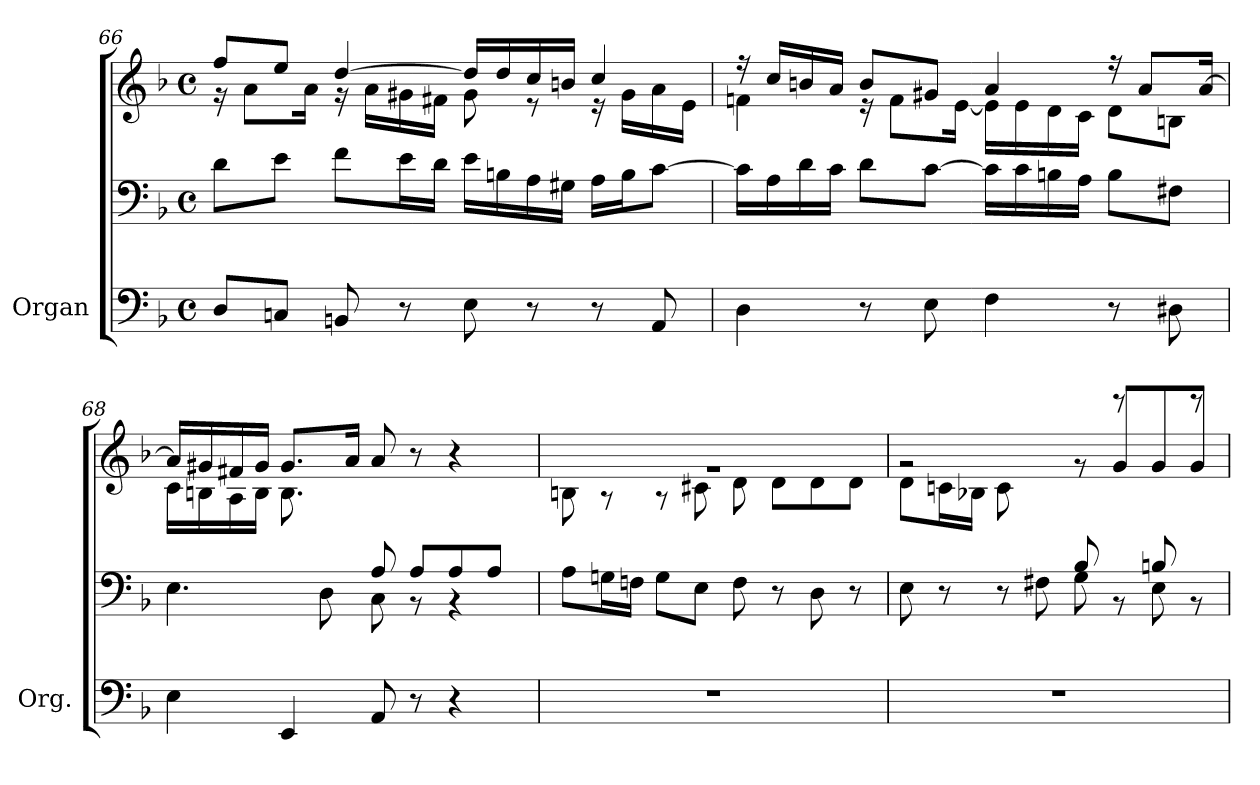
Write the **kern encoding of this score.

**kern	**kern	**kern
*part1	*part1	*part1
*staff3	*staff2	*staff1
*I"Organ	*	*
*I'Org.	*	*
*clefF4	*clefF4	*clefG2
*k[b-]	*k[b-]	*k[b-]
*M4/4	*M4/4	*M4/4
*met(c)	*met(c)	*met(c)
=66	=66	=66
*	*	*^
8D/L	8d\L	8ff/L	16r
.	.	.	8a\L
8Cn/J	8e\J	8ee/J	.
.	.	.	16a\Jk
8BBn/	8f\L	[4dd/	16r
.	.	.	16a\LL
8r	16e\L	.	16g#X\
.	16d\JJ	.	16f#X\JJ
8E\	16e\LL	16dd/LL]	8g#\
.	16Bn\	16dd/	.
8r	16A\	16cc/	8r
.	16G#X\JJ	16bn/JJ	.
8r	16A\LL	4cc/	16r
.	16B\J	.	16g#\LL
8AA/	[8c\J	.	16a\
.	.	.	16e\JJ
=67	=67	=67	=67
4D\	16c\LL]	16r	4fn\
.	16A\	16cc/LL	.
.	16d\	16bn/	.
.	16c\JJ	16a/JJ	.
8r	8d\L	8b/L	16r
.	.	.	8f\L
8E\	[8c\J	8g#X/J	.
.	.	.	[16e\Jk
4F\	16c\LL]	4a/	16e\LL]
.	16c\	.	16e\
.	16Bn\	.	16d\
.	16A\JJ	.	16c\JJ
8r	8B\L	16r	8d\L
.	.	8a/L	.
8D#X\	8F#X\J	.	8Bn\J
.	.	[16a/Jk	.
!!LO:LB:g=z	!!
=68	=68	=68	=68
*	*^	*	*
4E\	4..ryy	4.E\	16a/LL]	16c\LL
.	.	.	16g#X/	16Bn\
.	.	.	16f#X/	16A\
.	.	.	16g#/JJ	16B\JJ
4EE/	.	.	8.g#/L	8.B\L
.	.	8D\	.	.
.	16A/Jk	.	16a/Jk	2ryy
8AA/	8A/	8C\	8a/	.
8r	8A/L	8rBB	8r	.
4r	8A/	4rBB	4r	.
.	8A/J	.	.	.
.	.	.	.	16ryy
*	*v	*v	*	*
=69	=69	=69	=69
1r	8A\L	1rg	8Bn\
.	16Gn\L	.	8r
.	16Fn\JJ	.	.
.	8G\L	.	8r
.	8E\J	.	8c#X\
.	8F\	.	8d\
.	8r	.	8d\L
.	8D\	.	8d\
.	8r	.	8d\J
=70	=70	=70	=70
*	*^	*	*
1r	4.ryy	8E\	2rg	8d\L
.	.	8r	.	16cn\L
.	.	.	.	16B-X\JJ
.	.	8r	.	8c\L
.	8A/J	8F#X\	.	4ryy
.	8B-/	8G\	8rg	.
.	8ryy	8rBB	8g/L	8reee
.	8Bn/	8E\	8g/	8ryy
.	8ryy	8rBB	8g/J	8reee
*	*v	*v	*	*
*	*	*v	*v
=	=	=
*-	*-	*-
